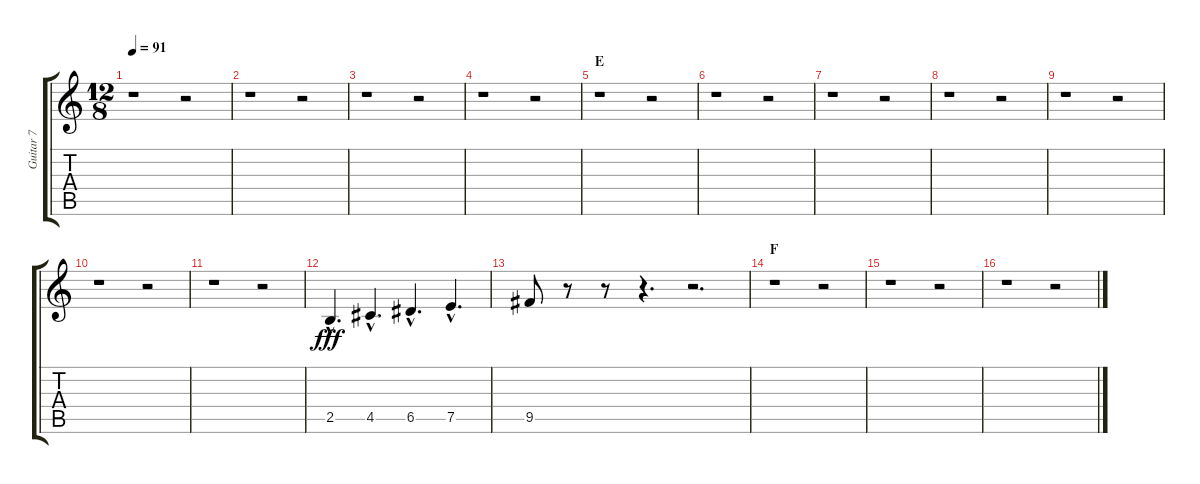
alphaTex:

\track ("Guitar 7" "Guitar 7") {instrument distortionguitar}
\staff {score tabs}
\tuning (E4 B3 G3 D3 A2 E2) {hide}
\ts (12 8)
\tempo 91
\clef g2
\ks c
r.1{dy fff} r.2 |
r.1 r.2 |
r.1 r.2 |
r.1 r.2 |
\section ("" "E")
r.1 r.2 |
r.1 r.2 |
r.1 r.2 |
r.1 r.2 |
r.1 r.2 |
r.1 r.2 |
r.1 r.2 |
2.5{hac}.4{d} 4.5{hac}.4{d} 6.5{hac}.4{d} 7.5{hac}.4{d} |
9.5.8 r.8 r.8 r.4{d} r.2{d} |
\section ("" "F")
r.1 r.2 |
r.1 r.2 |
r.1 r.2
